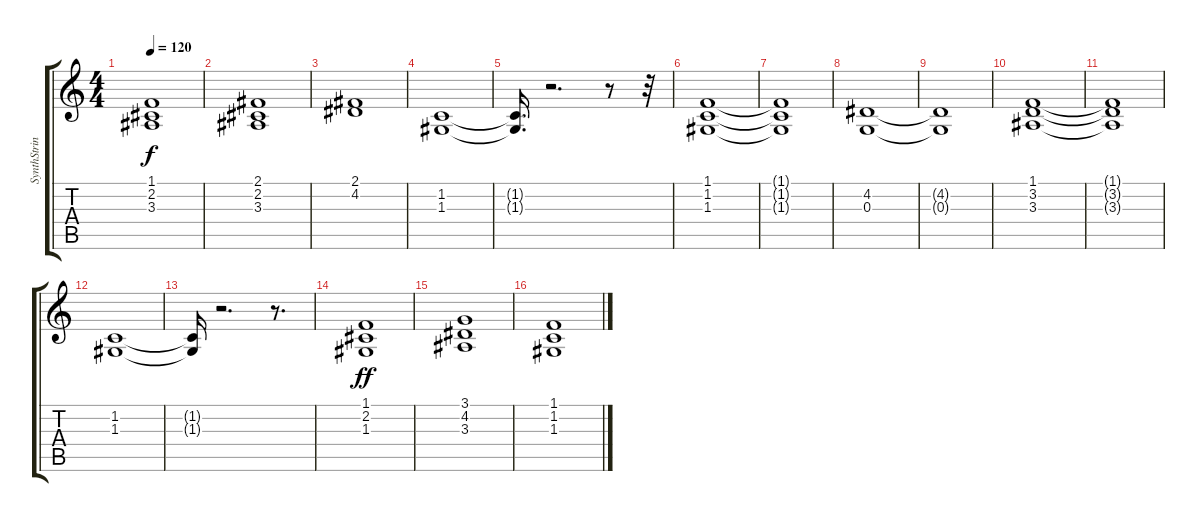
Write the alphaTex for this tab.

\track ("SynthString 1" "SynthStrin") {instrument synthstrings1}
\staff {score tabs}
\tuning (E4 B3 G3 D3 A2 E2) {hide}
\ts (4 4)
\tempo 120
\clef g2
\ks c
(1.1{t} 2.2{t} 3.3{t}).1{dy f} |
(2.1 2.2 3.3).1 |
(2.1 4.2).1 |
(1.2 1.3).1 |
(1.2{t} 1.3{t}).16{d} r.2{d} r.8 r.32 |
(1.1 1.2 1.3).1 |
(1.1{t} 1.2{t} 1.3{t}).1 |
(4.2 0.3).1 |
(4.2{t} 0.3{t}).1 |
(1.1 3.2 3.3).1 |
(1.1{t} 3.2{t} 3.3{t}).1 |
(1.2 1.3).1 |
(1.2{t} 1.3{t}).16 r.2{d} r.8{d} |
(1.1 2.2 1.3).1{dy ff} |
(3.1 4.2 3.3).1 |
(1.1 1.2 1.3).1
